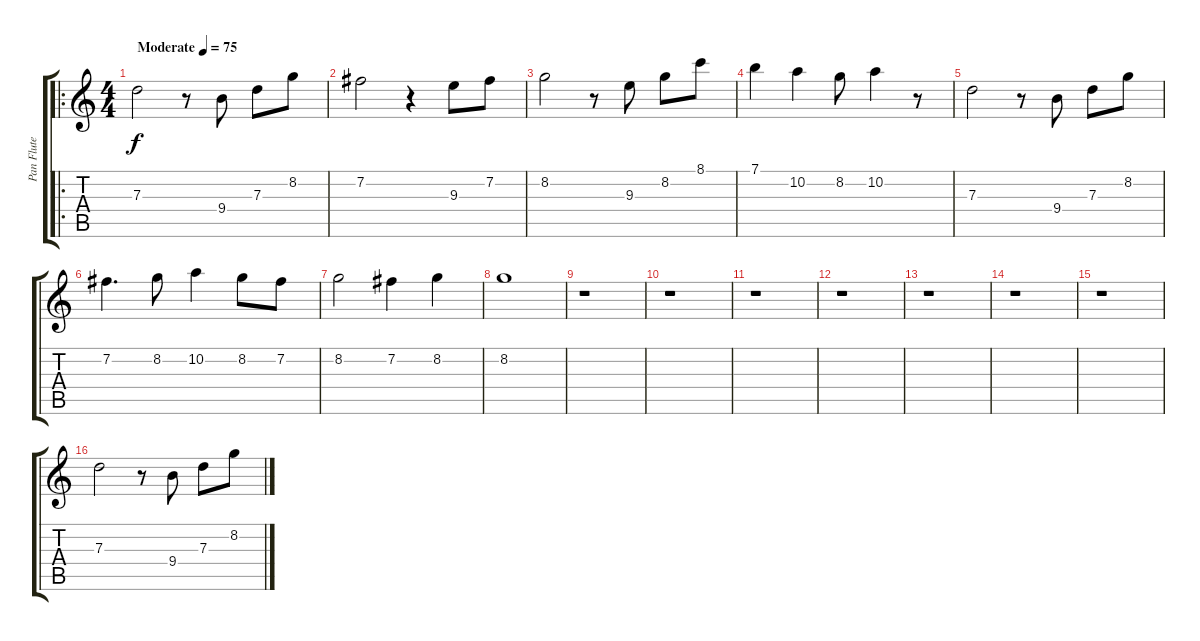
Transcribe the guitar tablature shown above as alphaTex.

\track ("Pan Flute" "Pan Flute") {instrument panflute}
\staff {score tabs}
\tuning (E5 B4 G4 D4 A3 E3) {hide}
\ro
\ts (4 4)
\tempo (75 "Moderate")
\clef g2
\ks c
7.3.2{dy f volume 16 instrument panflute} r.8 9.4.8 7.3.8 8.2.8 |
7.2.2 r.4 9.3.8 7.2.8 |
8.2.2 r.8 9.3.8 8.2.8 8.1.8 |
7.1.4 10.2.4 8.2.8 10.2.4 r.8 |
7.3.2 r.8 9.4.8 7.3.8 8.2.8 |
7.2.4{d} 8.2.8 10.2.4 8.2.8 7.2.8 |
8.2.2 7.2.4 8.2.4 |
8.2.1{volume 8} |
r.1 |
r.1 |
r.1 |
r.1 |
r.1 |
r.1 |
r.1 |
7.3.2{volume 16 instrument panflute} r.8 9.4.8 7.3.8 8.2.8
